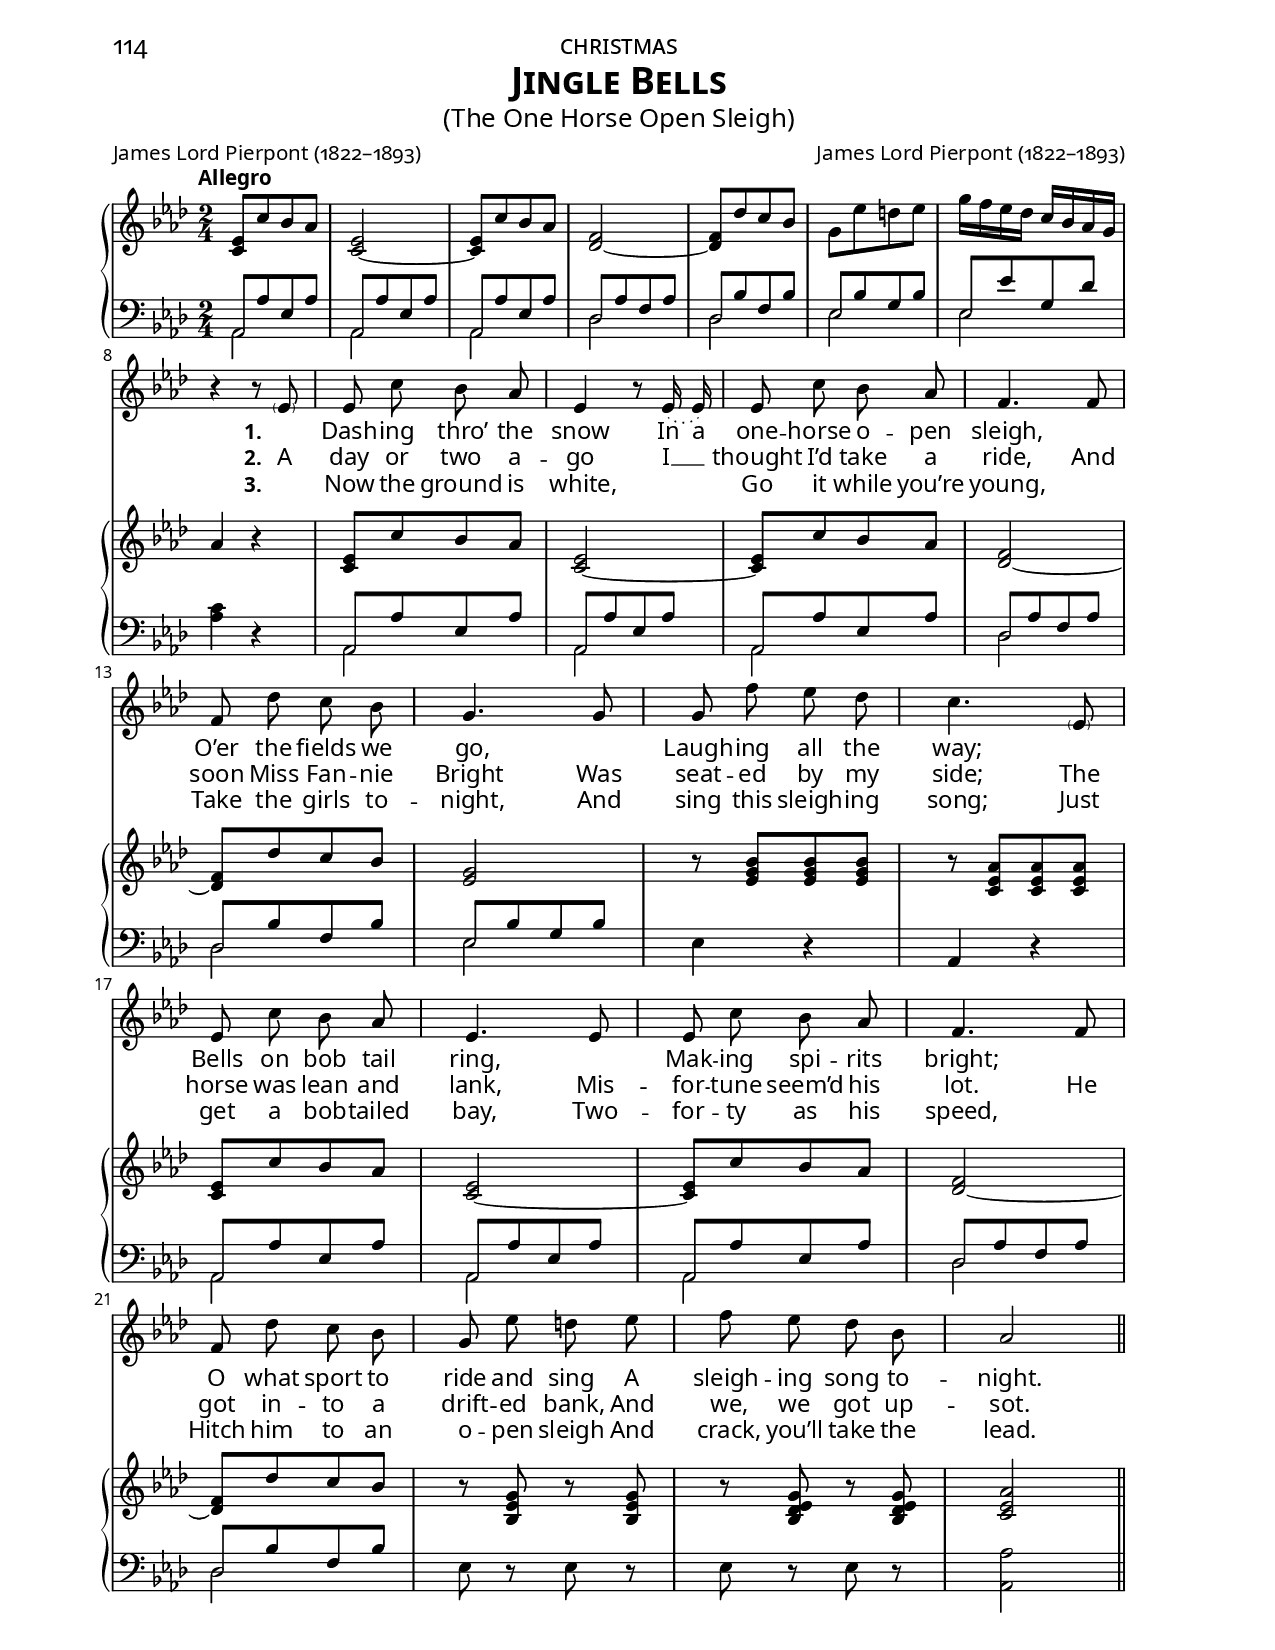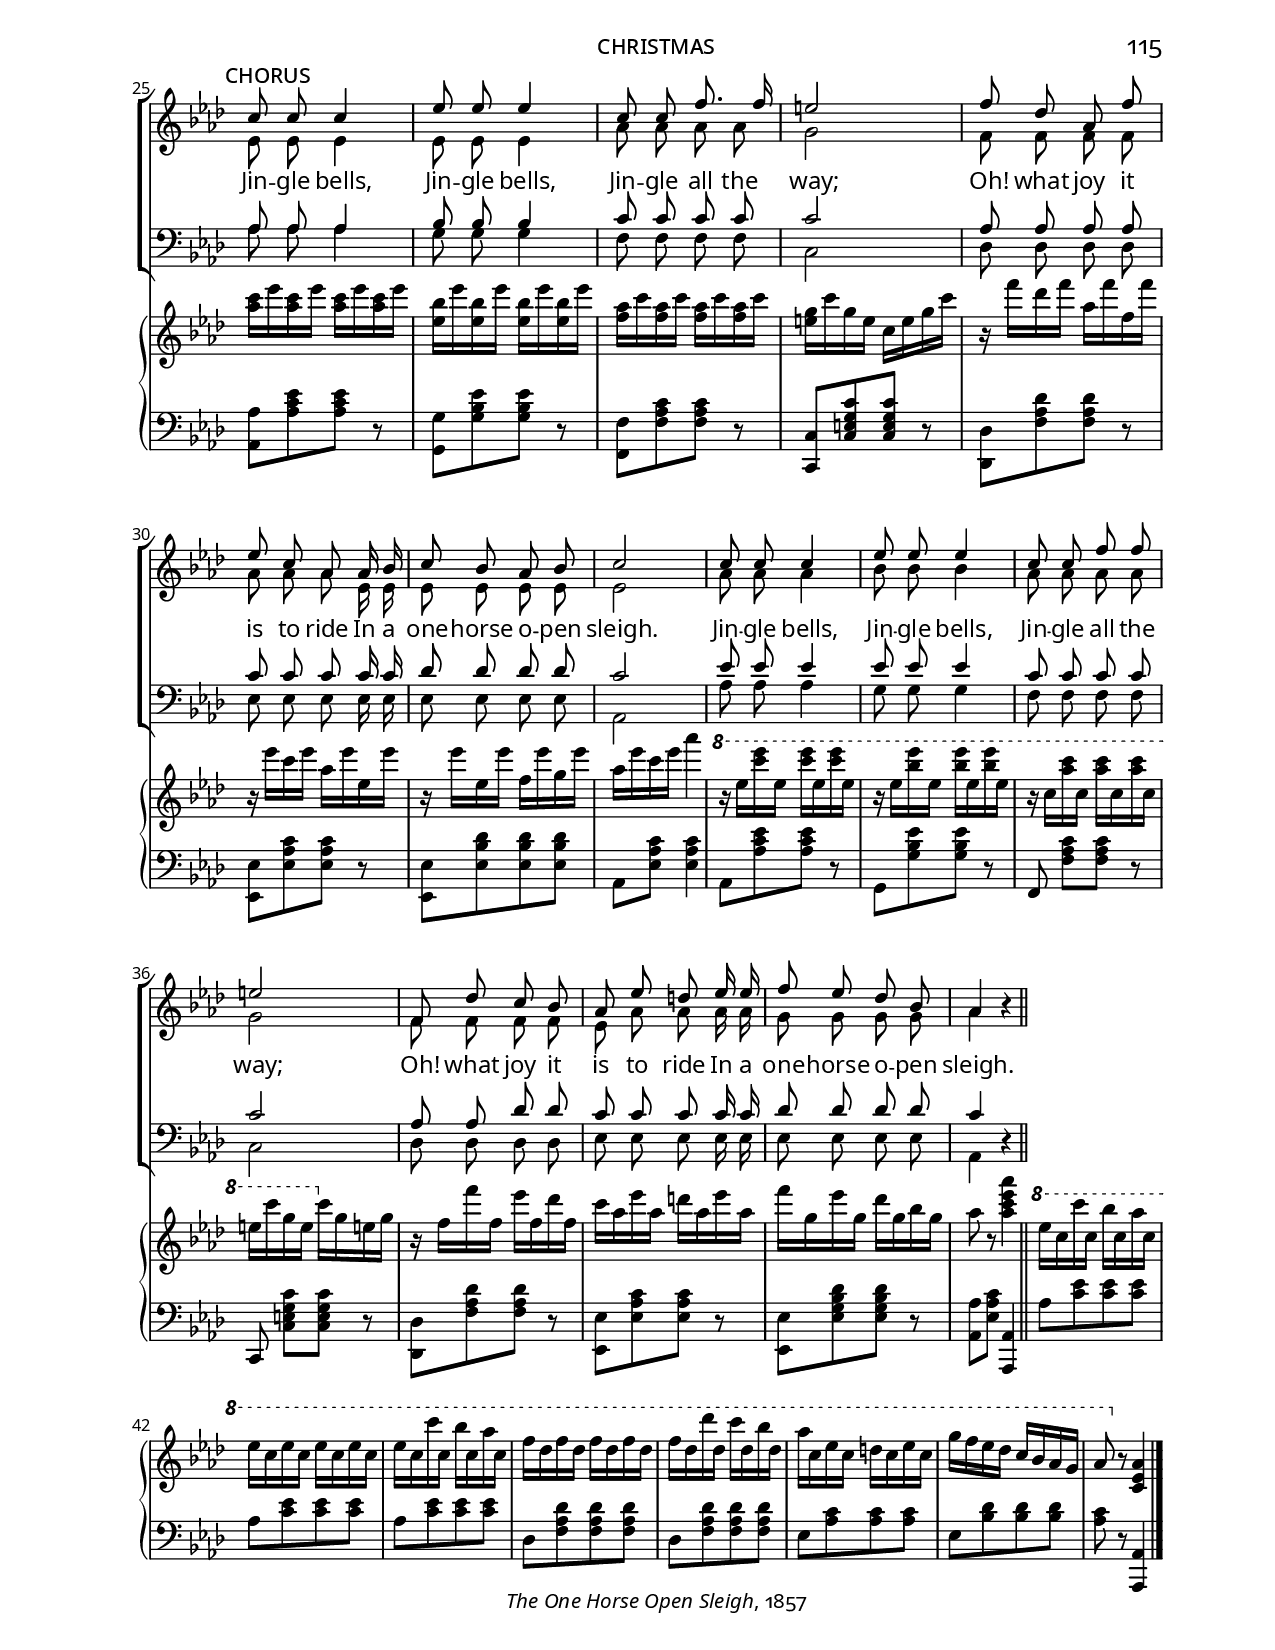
\version "2.14.2"
\include "util.ly"
\header {
  title = \markup{\override #'(font-name . "Garamond Premier Pro Semibold"){ \abs-fontsize #18 \smallCapsOldStyle"Jingle Bells"}}
  subtitle = \markup{\override #'(font-name . "Garamond Premier Pro"){ \abs-fontsize #12.5 "(The One Horse Open Sleigh)"}}
  poet = \markup\oldStyleNum"James Lord Pierpont (1822–1893)"
  composer = \markup\oldStyleNum"James Lord Pierpont (1822–1893)"
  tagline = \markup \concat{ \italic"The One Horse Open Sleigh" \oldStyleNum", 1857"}
}
\paper {
  %print-all-headers = ##t
  paper-height = 11\in
  paper-width = 8.5\in
  indent = 0\in
  %system-system-spacing = #'((basic-distance . 10) (padding . 0))
  system-system-spacing =
    #'((basic-distance . 0)
       (minimum-distance . 0)
       (padding . -5)
       (stretchability . 100))
  last-bottom-spacing =
    #'((basic-distance . 0)
       (minimum-distance . 0)
       (padding . 0)
       (stretchability . 0))
  ragged-last-bottom = ##f
  ragged-bottom = ##f
  two-sided = ##t
  inner-margin = 1\in
  outer-margin = 0.75\in
  top-margin = 0.26\in
  bottom-margin = 0.25\in
  first-page-number = #114
  print-first-page-number = ##t
  headerLine = \markup{\override #'(font-name . "Garamond Premier Pro") \smallCapsOldStyle"christmas"}
  oddHeaderMarkup = \markup\fill-line{
     \override #'(font-name . "Garamond Premier Pro")\abs-fontsize #12.5
     \combine 
        \fill-line{"" \on-the-fly #print-page-number-check-first
        \oldStylePageNum""
        }
        \fill-line{\headerLine}
  }
  evenHeaderMarkup = \markup {
     \override #'(font-name . "Garamond Premier Pro")\abs-fontsize #12.5
     \combine
        \on-the-fly #print-page-number-check-first
        \oldStylePageNum""
        \fill-line{\headerLine}
  }
}
#(set-global-staff-size 18) \paper{ #(define fonts (make-pango-font-tree "Garamond Premier Pro" "Garamond Premier Pro" "Garamond Premier Pro" (/ 18 20))) }
%6.14 #(set-global-staff-size 14.1) \paper{ #(define fonts (make-pango-font-tree "Garamond Premier Pro" "Garamond Premier Pro" "Garamond Premier Pro" (/ 14.1 20))) }
global = {
  \key aes \major
  \time 2/4
  \override DynamicLineSpanner #'staff-padding = #0.0
  \override DynamicLineSpanner #'Y-extent = #'(-1 . 1)
  \autoBeamOff
}

sopMusic = \relative c' {
  \tempo "Allegro"
  \slurDotted
  \oneVoice
  s2*7 | \break
  
  r4 r8 \parenthesize ees8 |
  ees c' bes aes |
  ees4 r8 ees16( ees16) |
  ees8 c' bes aes|
  f4. f8 |
  f des' c bes |
  
  g4. g8 |
  g f' ees des |
  c4. \parenthesize ees,8 |
  ees c' bes aes |
  ees4. ees8 |
  ees c' bes aes |
  
  f4. f8 |
  f des' c bes |
  g ees' d ees |
  f ees des bes |
  aes2 \bar "||" \break
  
  %page2
  \voiceOne
  \once \override Score.RehearsalMark #'self-alignment-X = #LEFT
  \mark\markup\smallCapsOldStyle"chorus"
  c8 c c4 |
  ees8 ees ees4 |
  c8 c f8. f16 |
  e2 |
  f8 des aes f' |
  
  ees8 c aes aes16 bes |
  c8 bes aes bes |
  c2 |
  c8 c c4 |
  ees8 ees ees4 |
  
  %page3
  c8 c f f |
  e2 |
  f,8 des' c bes |
  aes ees' d ees16 ees |
  f8 ees des bes aes4 b\rest \bar"||"
}
sopWords = \lyricmode {
  
}

altoMusic = \relative c' {
  s2*24 |
  
  %page2
  ees8 ees ees4 |
  ees8 ees ees4 |
  aes8 aes aes aes |
  g2 |
  f8 f f f |
  
  aes8 aes aes ees16 ees |
  ees8 ees ees ees |
  ees2 |
  aes8 aes aes4 |
  bes8 bes bes4 |
  
  %page3
  aes8 aes aes aes |
  g2 |
  f8 f f f |
  ees aes aes aes16 aes |
  g8 g g g |
  aes4 s \bar"||"
}
altoWords = \lyricmode {
  \set stanza = #"1. "
  \set ignoreMelismata = ##t
  \skip1 Dash -- ing thro’ the snow
    In a one -- horse o -- pen sleigh, \skip1
  O’er the fields we go,
    \skip1 Laugh -- ing all the way;
  \skip1 Bells on bob  tail ring, \skip1
    Mak -- ing spi -- rits bright;
  \skip1 O what sport to ride and sing
    A sleigh -- ing song to -- night.
}
altoChorusWords = \lyricmode {
  \dropLyricsXII
  
  Jin -- gle bells,
    Jin -- gle bells,
    Jin -- gle all the way;
  Oh! what joy it is to ride
    In a one -- horse o -- pen sleigh.
    
  Jin -- gle bells,
    Jin -- gle bells,
    Jin -- gle all the way;
  Oh! what joy it is to ride
    In a one -- horse o -- pen sleigh.
}
altoWordsII = \lyricmode {
%\markup\italic
  \set stanza = #"2. "
  \set ignoreMelismata = ##t
  A day or two a -- go I __ _ thought I’d take a ride,
  And soon Miss Fan -- nie Bright Was seat -- ed by my side;
  The horse was lean and lank,
  Mis -- for -- tune seem’d his lot.
  He got in -- to a drift -- ed bank, And we, we got up -- sot.
}
altoWordsIII = \lyricmode {
  \set stanza = #"3. "
  \set ignoreMelismata = ##t
  \skip1 Now the ground is white, \skip1\skip1
  Go it while you’re young, \skip1
  Take the girls to -- night, And sing this sleigh -- ing song;
  Just get a bob -- tailed bay,
  Two -- for -- ty as his speed,
  \skip1 Hitch him to an o -- pen sleigh
  And crack, you’ll take the lead.
}
altoWordsIV = \lyricmode {
}
altoWordsV = \lyricmode {
}
altoWordsVI = \lyricmode {
}
tenorMusic = \relative c' {
  \autoBeamOff
  \slurDotted
  s2*24 |
  
  %page2
  aes8 aes aes4 |
  bes8 bes bes4 |
  c8 c c c |
  c2 |
  aes8 aes aes aes |
  
  c8 c c c16 c |
  des8 des des des |
  c2 |
  ees8 ees ees4 |
  ees8 ees ees4 |
  
  %page3
  c8 c c c |
  c2 |
  aes8 aes des des |
  c c c c16 c |
  des8 des des des |
  c4 s \bar "||"
}
tenorWords = \lyricmode {

}

bassMusic = \relative c' {
\autoBeamOff
\slurDotted
  s2*24 |
  
  %page2
  aes8 aes aes4 |
  g8 g g4 |
  f8 f f f |
  c2 |
  des8 des des des |
  
  ees8 ees ees ees16 ees |
  ees8 ees ees ees |
  aes,2 |
  aes'8 aes aes4 |
  g8 g g4 |
  
  %page3
  f8 f f f |
  c2 |
  des8 des des des |
  ees ees ees ees16 ees |
  ees8 ees ees ees |
  aes,4 d4\rest \bar"||"
}
bassWords = \lyricmode {

}

pianoRH = \relative c' {
  <c ees>8[ c' bes aes] |
  <ees c~>2 |
  q8[ c' bes aes] |
  <f des~>2 |
  q8[ des' c bes] |
  g[ ees' d ees] |
  g16[ f ees des] c[ bes aes g] |
  
  aes4 r |
  <ees c>8[ c' bes aes] |
  <ees c~>2 |
  q8[ c' bes aes] |
  <f des~>2 |
  q8[ des' c bes] |
  
  <g ees>2 |
  r8 <bes g ees>8[ q q] |
  r8 <aes ees c>[ q q] |
  <ees c>8[ c' bes aes] |
  <ees c~>2 |
  q8[ c' bes aes] |
  
  <f des~>2 |
  q8[ des' c bes] |
  r8 <g ees bes> r q |
  r <g ees des bes> r q |
  <aes ees c>2 |
  
  %page2
  <aes' c>16[ ees' q ees] q[ ees q ees] |
  <bes ees,>[ ees q ees] q[ ees q ees] |
  <aes, f>[ c q c] q[ c q c] |
  <g e>[ c g e] c[ e g c] |
  r f[ des f] aes,[ f' f, f'] |
  
  r ees[ c ees] aes,[ ees' ees, ees'] |
  r ees[ ees, ees'] f,[ ees' g, ees'] |
  aes,[ ees' c ees] aes4 |
  \ottava #1
  r16 ees[ <c' ees> ees,] q[ ees q ees] |
  r ees[ <bes' ees> ees,] q[ ees q ees] |
  
  %page3
  r c[ <aes' c> c,] q[ c q c] |
  e[ c' g e] \ottava #0 c[ g e g] |
  r f[ f' f,] ees'[ f, des' f,] |
  c'[ aes ees' aes,] d[ aes ees' aes,] |
  f'[ g, ees' g,] des'[ g, bes g] |
  aes8 r <aes c ees aes>4 \bar"||"
  
  \ottava #1
  ees'16[ c c' c,] bes'[ c, aes' c,] |
  ees[ c ees c] ees[ c ees c] |
  ees[ c c' c,] bes'[ c, aes' c,] |
  f[ des f des] f[ des f des] |
  f[ des des' des,] c'[ des, bes' des,] |
  aes'[ c, ees c] d[ c ees c] |
  g'[ f ees des] c[ bes aes g] |
  aes8 \ottava #0 r <aes, ees c>4 \bar "|."
}
pianoLH = \relative c {
  \mergeDifferentlyHeadedOn
  \mergeDifferentlyDottedOn
  << {aes8[ aes' ees aes]
      aes,8[ aes' ees aes]
      aes,8[ aes' ees aes]
      des,[ aes' f aes]
      des,[ bes' f bes]
      ees,[ bes' g bes] |
      ees,[ ees' g, des'] } \\
     {aes,2 | aes | aes | des | des | ees | ees } >> |
     
  <aes c>4 r |
  << {aes,8[ aes' ees aes] |
      aes,8[ aes' ees aes] |
      aes,8[ aes' ees aes] |
      des,[ aes' f aes] |
      des,[ bes' f bes] |
     
      ees,[ bes' g bes] | } \\
     {aes,2 | aes | aes | des | des
     
      ees | } >>
  ees4 r |
  aes, r |
  << {aes8[ aes' ees aes]
      aes,8[ aes' ees aes]
      aes,8[ aes' ees aes]
      
      des,[ aes' f aes]
      des,[ bes' f bes]} \\
     {aes,2 | aes | aes |
     
      des | des } >> |
  ees8 r ees8 r |
  ees r ees r |
  <aes aes,>2 |
  
  %page2
  q8[ <aes c ees> q] r |
  <g g,>[ <g bes ees> q] r |
  <f f,>[ <f aes c> q] r |
  <c c,>[ <c e g c> q] r |
  <des des,>[ <f aes des> q] r |
  
  <ees ees,>[ <ees aes c> q] r |
  <ees ees,>[ <ees bes' des> q q] |
  aes,[ <ees' aes c>] q4 |
  aes,8[ <aes' c ees> q] r |
  g,[ <g' bes ees> q] r |
  
  %page3
  f,8 <f' aes c>[ q] r |
  c,8 <c' e g c>[ q] r |
  <des des,>8[ <f aes des> q] r |
  <ees ees,>[ <ees aes c> q] r |
  <ees ees,>[ <ees g bes des> q] r |
  <aes aes,>[ <ees aes c>] <aes, aes,>4 \bar"||"
  
  aes'8[ <c ees> q q] |
  aes[ q q q] |
  aes[ q q q] |
  des,[ <f aes des> q q] |
  des[ q q q ] |
  ees[ <aes c> q q] |
  ees[ <bes' des> q q] |
  <aes c> r <aes, aes,>4 \bar"|."
}

\score {
  <<
   \new ChoirStaff <<
    \new Staff = women <<
      \new Voice = "sopranos" { \voiceOne << \global \sopMusic >> }
      \new Voice = "altos" { \voiceTwo << \global \altoMusic >> }
    >>
    \new Lyrics \with { alignAboveContext = #"women" \override VerticalAxisGroup #'nonstaff-relatedstaff-spacing = #'((basic-distance . 1))} \lyricsto "sopranos" \sopWords
     \new Lyrics = "altosVI"  \with { alignBelowContext = #"women" \override VerticalAxisGroup #'nonstaff-relatedstaff-spacing = #'((basic-distance . 1))} \lyricsto "sopranos" \altoWordsVI
    \new Lyrics = "altosV"  \with { alignBelowContext = #"women" \override VerticalAxisGroup #'nonstaff-relatedstaff-spacing = #'((basic-distance . 1))} \lyricsto "sopranos" \altoWordsV
    \new Lyrics = "altosIV"  \with { alignBelowContext = #"women" \override VerticalAxisGroup #'nonstaff-relatedstaff-spacing = #'((basic-distance . 1))} \lyricsto "sopranos" \altoWordsIV
    \new Lyrics = "altosIII"  \with { alignBelowContext = #"women" \override VerticalAxisGroup #'nonstaff-relatedstaff-spacing = #'((basic-distance . 1))} \lyricsto "sopranos" \altoWordsIII
    \new Lyrics = "altosII"  \with { alignBelowContext = #"women" \override VerticalAxisGroup #'nonstaff-relatedstaff-spacing = #'((basic-distance . 1))} \lyricsto "sopranos" \altoWordsII
    \new Lyrics = "altos"  \with { alignBelowContext = #"women" \override VerticalAxisGroup #'nonstaff-relatedstaff-spacing = #'((padding . 0.5))} \lyricsto "sopranos" \altoWords
    \new Lyrics = "altosChorus"  \with { alignBelowContext = #"women" \override VerticalAxisGroup #'nonstaff-relatedstaff-spacing = #'((padding . -1))} \lyricsto "altos" \altoChorusWords
   \new Staff = men <<
      \clef bass
      \new Voice = "tenors" { \voiceOne << \global \tenorMusic >> }
      \new Voice = "basses" { \voiceTwo << \global \bassMusic >> }
    >>
    \new Lyrics \with { alignAboveContext = #"men" \override VerticalAxisGroup #'nonstaff-relatedstaff-spacing = #'((basic-distance . 1)) } \lyricsto "tenors" \tenorWords
    \new Lyrics \with { alignBelowContext = #"men" \override VerticalAxisGroup #'nonstaff-relatedstaff-spacing = #'((basic-distance . 1)) } \lyricsto "basses" \bassWords
  >>
    \new PianoStaff << \new Staff { \global \new Voice { \pianoRH } } \new Staff { \global \clef "bass" \pianoLH } >>
  >>
  \layout {
  \context {
    \Lyrics
    \override LyricText #'font-size = #1.3
  }
    \context {
      \Score
      \override SpacingSpanner #'base-shortest-duration = #(ly:make-moment 1 2)
      \override SpacingSpanner #'common-shortest-duration = #(ly:make-moment 1 2)
    }
    \context {
      % Remove all empty staves
      \Staff \RemoveEmptyStaves
      \override VerticalAxisGroup #'remove-first = ##t
      \override VerticalAxisGroup #'minimum-Y-extent = #'(-3 . 3)
      \override VerticalAxisGroup #'staff-staff-spacing =
      #'((basic-distance . 5)
         (minimum-distance . 1)
         (padding . 1)
         (stretchability . 2))
    }
    \context {
      \Lyrics
      \override LyricText #'X-offset = #center-on-word
    }
  }
}

